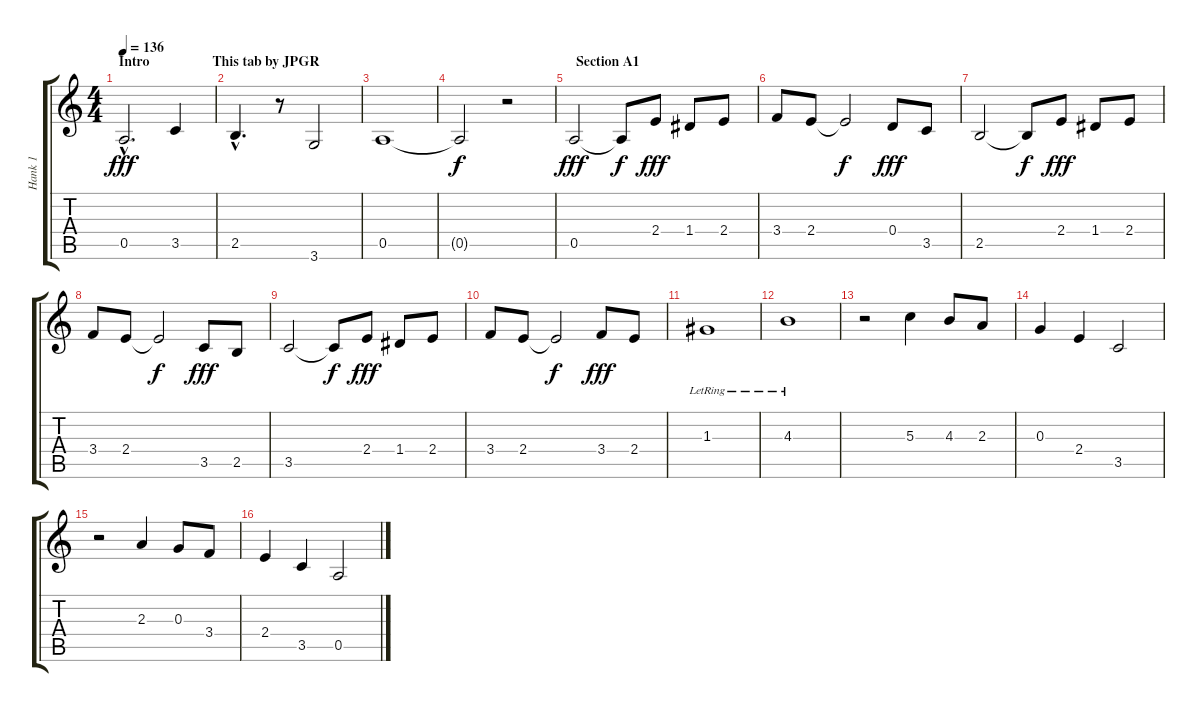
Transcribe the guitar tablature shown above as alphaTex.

\track ("Hank 1" "Hank 1") {instrument electricguitarmuted}
\staff {score tabs}
\tuning (E4 B3 G3 D3 A2 E2) {hide}
\ts (4 4)
\section ("" "Intro                  This tab by JPGR")
\tempo 136
\clef g2
\ks c
0.5{hac}.2{d dy fff instrument electricguitarclean} 3.5.4 |
2.5{hac}.4{d} r.8 3.6.2 |
0.5.1{instrument electricguitarclean} |
0.5{t}.2{dy f} r.2 |
\section ("" "  Section A1")
0.5.2{dy fff volume 16 instrument electricguitarmuted} 0.5{t}.8{dy f} 2.4.8{dy fff} 1.4.8 2.4.8 |
3.4.8 2.4.8 2.4{t}.2{dy f} 0.4.8{dy fff} 3.5.8 |
2.5.2 2.5{t}.8{dy f} 2.4.8{dy fff} 1.4.8 2.4.8 |
3.4.8 2.4.8 2.4{t}.2{dy f} 3.5.8{dy fff} 2.5.8 |
3.5.2 3.5{t}.8{dy f} 2.4.8{dy fff} 1.4.8 2.4.8 |
3.4.8 2.4.8 2.4{t}.2{dy f} 3.4.8{dy fff} 2.4.8 |
1.3{lr}.1{volume 16 instrument acousticguitarsteel} |
4.3{lr}.1 |
r.2 5.3.4{volume 16 instrument electricguitarclean} 4.3.8 2.3.8 |
0.3.4 2.4.4 3.5.2 |
r.2 2.3.4 0.3.8 3.4.8 |
2.4.4 3.5.4 0.5.2
